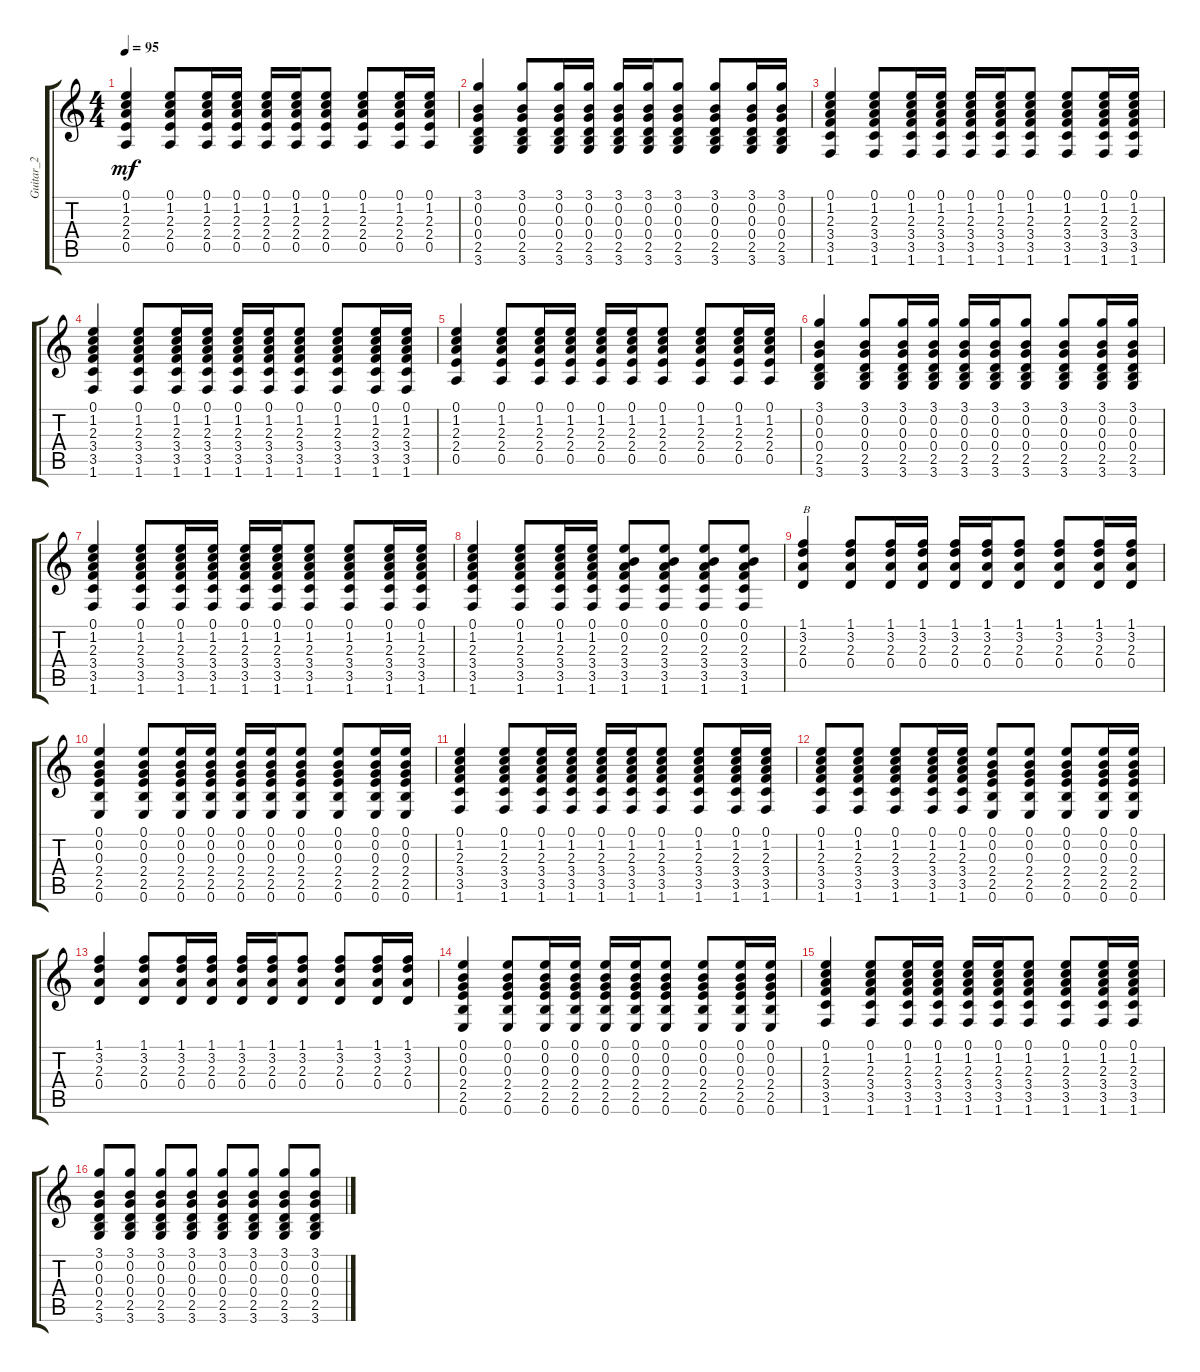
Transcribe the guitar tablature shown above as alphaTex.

\track ("Guitar_2" "Guitar_2") {instrument acousticguitarsteel}
\staff {score tabs}
\tuning (E4 B3 G3 D3 A2 E2) {hide}
\ts (4 4)
\tempo 95
\clef g2
\ks c
(0.1 1.2 2.3 2.4 0.5).4{dy mf} (0.1 1.2 2.3 2.4 0.5).8 (0.1 1.2 2.3 2.4 0.5).16 (0.1 1.2 2.3 2.4 0.5).16 (0.1 1.2 2.3 2.4 0.5).16 (0.1 1.2 2.3 2.4 0.5).16 (0.1 1.2 2.3 2.4 0.5).8 (0.1 1.2 2.3 2.4 0.5).8 (0.1 1.2 2.3 2.4 0.5).16 (0.1 1.2 2.3 2.4 0.5).16 |
(3.1 0.2 0.3 0.4 2.5 3.6).4 (3.1 0.2 0.3 0.4 2.5 3.6).8 (3.1 0.2 0.3 0.4 2.5 3.6).16 (3.1 0.2 0.3 0.4 2.5 3.6).16 (3.1 0.2 0.3 0.4 2.5 3.6).16 (3.1 0.2 0.3 0.4 2.5 3.6).16 (3.1 0.2 0.3 0.4 2.5 3.6).8 (3.1 0.2 0.3 0.4 2.5 3.6).8 (3.1 0.2 0.3 0.4 2.5 3.6).16 (3.1 0.2 0.3 0.4 2.5 3.6).16 |
(0.1 1.2 2.3 3.4 3.5 1.6).4 (0.1 1.2 2.3 3.4 3.5 1.6).8 (0.1 1.2 2.3 3.4 3.5 1.6).16 (0.1 1.2 2.3 3.4 3.5 1.6).16 (0.1 1.2 2.3 3.4 3.5 1.6).16 (0.1 1.2 2.3 3.4 3.5 1.6).16 (0.1 1.2 2.3 3.4 3.5 1.6).8 (0.1 1.2 2.3 3.4 3.5 1.6).8 (0.1 1.2 2.3 3.4 3.5 1.6).16 (0.1 1.2 2.3 3.4 3.5 1.6).16 |
(0.1 1.2 2.3 3.4 3.5 1.6).4 (0.1 1.2 2.3 3.4 3.5 1.6).8 (0.1 1.2 2.3 3.4 3.5 1.6).16 (0.1 1.2 2.3 3.4 3.5 1.6).16 (0.1 1.2 2.3 3.4 3.5 1.6).16 (0.1 1.2 2.3 3.4 3.5 1.6).16 (0.1 1.2 2.3 3.4 3.5 1.6).8 (0.1 1.2 2.3 3.4 3.5 1.6).8 (0.1 1.2 2.3 3.4 3.5 1.6).16 (0.1 1.2 2.3 3.4 3.5 1.6).16 |
(0.1 1.2 2.3 2.4 0.5).4 (0.1 1.2 2.3 2.4 0.5).8 (0.1 1.2 2.3 2.4 0.5).16 (0.1 1.2 2.3 2.4 0.5).16 (0.1 1.2 2.3 2.4 0.5).16 (0.1 1.2 2.3 2.4 0.5).16 (0.1 1.2 2.3 2.4 0.5).8 (0.1 1.2 2.3 2.4 0.5).8 (0.1 1.2 2.3 2.4 0.5).16 (0.1 1.2 2.3 2.4 0.5).16 |
(3.1 0.2 0.3 0.4 2.5 3.6).4 (3.1 0.2 0.3 0.4 2.5 3.6).8 (3.1 0.2 0.3 0.4 2.5 3.6).16 (3.1 0.2 0.3 0.4 2.5 3.6).16 (3.1 0.2 0.3 0.4 2.5 3.6).16 (3.1 0.2 0.3 0.4 2.5 3.6).16 (3.1 0.2 0.3 0.4 2.5 3.6).8 (3.1 0.2 0.3 0.4 2.5 3.6).8 (3.1 0.2 0.3 0.4 2.5 3.6).16 (3.1 0.2 0.3 0.4 2.5 3.6).16 |
(0.1 1.2 2.3 3.4 3.5 1.6).4 (0.1 1.2 2.3 3.4 3.5 1.6).8 (0.1 1.2 2.3 3.4 3.5 1.6).16 (0.1 1.2 2.3 3.4 3.5 1.6).16 (0.1 1.2 2.3 3.4 3.5 1.6).16 (0.1 1.2 2.3 3.4 3.5 1.6).16 (0.1 1.2 2.3 3.4 3.5 1.6).8 (0.1 1.2 2.3 3.4 3.5 1.6).8 (0.1 1.2 2.3 3.4 3.5 1.6).16 (0.1 1.2 2.3 3.4 3.5 1.6).16 |
(0.1 1.2 2.3 3.4 3.5 1.6).4 (0.1 1.2 2.3 3.4 3.5 1.6).8 (0.1 1.2 2.3 3.4 3.5 1.6).16 (0.1 1.2 2.3 3.4 3.5 1.6).16 (0.1 0.2 2.3 3.4 3.5 1.6).8 (0.1 0.2 2.3 3.4 3.5 1.6).8 (0.1 0.2 2.3 3.4 3.5 1.6).8 (0.1 0.2 2.3 3.4 3.5 1.6).8 |
(1.1 3.2 2.3 0.4).4{txt "B"} (1.1 3.2 2.3 0.4).8 (1.1 3.2 2.3 0.4).16 (1.1 3.2 2.3 0.4).16 (1.1 3.2 2.3 0.4).16 (1.1 3.2 2.3 0.4).16 (1.1 3.2 2.3 0.4).8 (1.1 3.2 2.3 0.4).8 (1.1 3.2 2.3 0.4).16 (1.1 3.2 2.3 0.4).16 |
(0.1 0.2 0.3 2.4 2.5 0.6).4 (0.1 0.2 0.3 2.4 2.5 0.6).8 (0.1 0.2 0.3 2.4 2.5 0.6).16 (0.1 0.2 0.3 2.4 2.5 0.6).16 (0.1 0.2 0.3 2.4 2.5 0.6).16 (0.1 0.2 0.3 2.4 2.5 0.6).16 (0.1 0.2 0.3 2.4 2.5 0.6).8 (0.1 0.2 0.3 2.4 2.5 0.6).8 (0.1 0.2 0.3 2.4 2.5 0.6).16 (0.1 0.2 0.3 2.4 2.5 0.6).16 |
(0.1 1.2 2.3 3.4 3.5 1.6).4 (0.1 1.2 2.3 3.4 3.5 1.6).8 (0.1 1.2 2.3 3.4 3.5 1.6).16 (0.1 1.2 2.3 3.4 3.5 1.6).16 (0.1 1.2 2.3 3.4 3.5 1.6).16 (0.1 1.2 2.3 3.4 3.5 1.6).16 (0.1 1.2 2.3 3.4 3.5 1.6).8 (0.1 1.2 2.3 3.4 3.5 1.6).8 (0.1 1.2 2.3 3.4 3.5 1.6).16 (0.1 1.2 2.3 3.4 3.5 1.6).16 |
(0.1 1.2 2.3 3.4 3.5 1.6).8 (0.1 1.2 2.3 3.4 3.5 1.6).8 (0.1 1.2 2.3 3.4 3.5 1.6).8 (0.1 1.2 2.3 3.4 3.5 1.6).16 (0.1 1.2 2.3 3.4 3.5 1.6).16 (0.1 0.2 0.3 2.4 2.5 0.6).8 (0.1 0.2 0.3 2.4 2.5 0.6).8 (0.1 0.2 0.3 2.4 2.5 0.6).8 (0.1 0.2 0.3 2.4 2.5 0.6).16 (0.1 0.2 0.3 2.4 2.5 0.6).16 |
(1.1 3.2 2.3 0.4).4 (1.1 3.2 2.3 0.4).8 (1.1 3.2 2.3 0.4).16 (1.1 3.2 2.3 0.4).16 (1.1 3.2 2.3 0.4).16 (1.1 3.2 2.3 0.4).16 (1.1 3.2 2.3 0.4).8 (1.1 3.2 2.3 0.4).8 (1.1 3.2 2.3 0.4).16 (1.1 3.2 2.3 0.4).16 |
(0.1 0.2 0.3 2.4 2.5 0.6).4 (0.1 0.2 0.3 2.4 2.5 0.6).8 (0.1 0.2 0.3 2.4 2.5 0.6).16 (0.1 0.2 0.3 2.4 2.5 0.6).16 (0.1 0.2 0.3 2.4 2.5 0.6).16 (0.1 0.2 0.3 2.4 2.5 0.6).16 (0.1 0.2 0.3 2.4 2.5 0.6).8 (0.1 0.2 0.3 2.4 2.5 0.6).8 (0.1 0.2 0.3 2.4 2.5 0.6).16 (0.1 0.2 0.3 2.4 2.5 0.6).16 |
(0.1 1.2 2.3 3.4 3.5 1.6).4 (0.1 1.2 2.3 3.4 3.5 1.6).8 (0.1 1.2 2.3 3.4 3.5 1.6).16 (0.1 1.2 2.3 3.4 3.5 1.6).16 (0.1 1.2 2.3 3.4 3.5 1.6).16 (0.1 1.2 2.3 3.4 3.5 1.6).16 (0.1 1.2 2.3 3.4 3.5 1.6).8 (0.1 1.2 2.3 3.4 3.5 1.6).8 (0.1 1.2 2.3 3.4 3.5 1.6).16 (0.1 1.2 2.3 3.4 3.5 1.6).16 |
(3.1 0.2 0.3 0.4 2.5 3.6).8 (3.1 0.2 0.3 0.4 2.5 3.6).8 (3.1 0.2 0.3 0.4 2.5 3.6).8 (3.1 0.2 0.3 0.4 2.5 3.6).8 (3.1 0.2 0.3 0.4 2.5 3.6).8 (3.1 0.2 0.3 0.4 2.5 3.6).8 (3.1 0.2 0.3 0.4 2.5 3.6).8 (3.1 0.2 0.3 0.4 2.5 3.6).8
